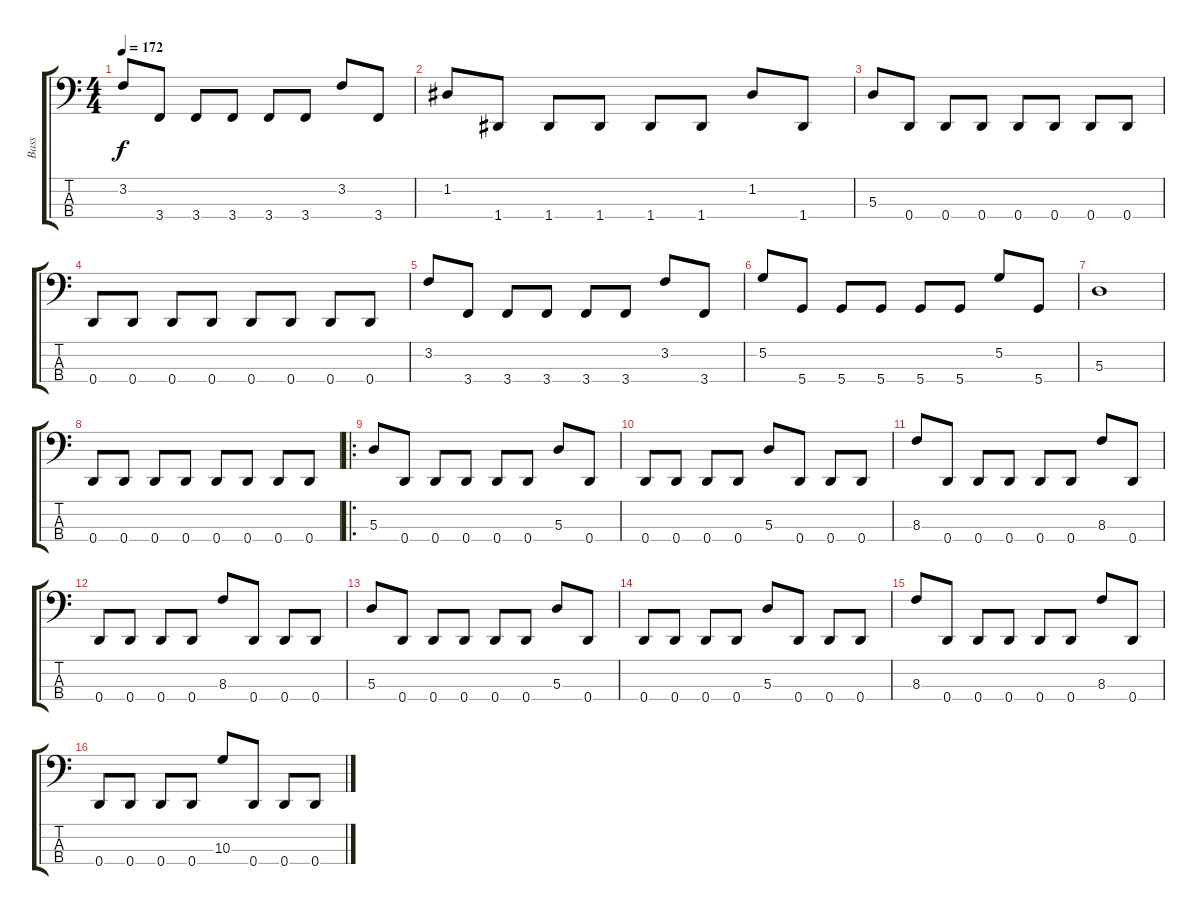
\track ("Bass" "Bass") {instrument electricbassfinger}
\staff {score tabs}
\tuning (G2 D2 A1 D1) {hide}
\ts (4 4)
\tempo 172
\clef f4
\ks c
3.2.8{dy f} 3.4.8 3.4.8 3.4.8 3.4.8 3.4.8 3.2.8 3.4.8 |
1.2.8 1.4.8 1.4.8 1.4.8 1.4.8 1.4.8 1.2.8 1.4.8 |
5.3.8 0.4.8 0.4.8 0.4.8 0.4.8 0.4.8 0.4.8 0.4.8 |
0.4.8 0.4.8 0.4.8 0.4.8 0.4.8 0.4.8 0.4.8 0.4.8 |
3.2.8 3.4.8 3.4.8 3.4.8 3.4.8 3.4.8 3.2.8 3.4.8 |
5.2.8 5.4.8 5.4.8 5.4.8 5.4.8 5.4.8 5.2.8 5.4.8 |
5.3.1 |
0.4.8 0.4.8 0.4.8 0.4.8 0.4.8 0.4.8 0.4.8 0.4.8 |
\ro
5.3.8 0.4.8 0.4.8 0.4.8 0.4.8 0.4.8 5.3.8 0.4.8 |
0.4.8 0.4.8 0.4.8 0.4.8 5.3.8 0.4.8 0.4.8 0.4.8 |
8.3.8 0.4.8 0.4.8 0.4.8 0.4.8 0.4.8 8.3.8 0.4.8 |
0.4.8 0.4.8 0.4.8 0.4.8 8.3.8 0.4.8 0.4.8 0.4.8 |
5.3.8 0.4.8 0.4.8 0.4.8 0.4.8 0.4.8 5.3.8 0.4.8 |
0.4.8 0.4.8 0.4.8 0.4.8 5.3.8 0.4.8 0.4.8 0.4.8 |
8.3.8 0.4.8 0.4.8 0.4.8 0.4.8 0.4.8 8.3.8 0.4.8 |
0.4.8 0.4.8 0.4.8 0.4.8 10.3.8 0.4.8 0.4.8 0.4.8
